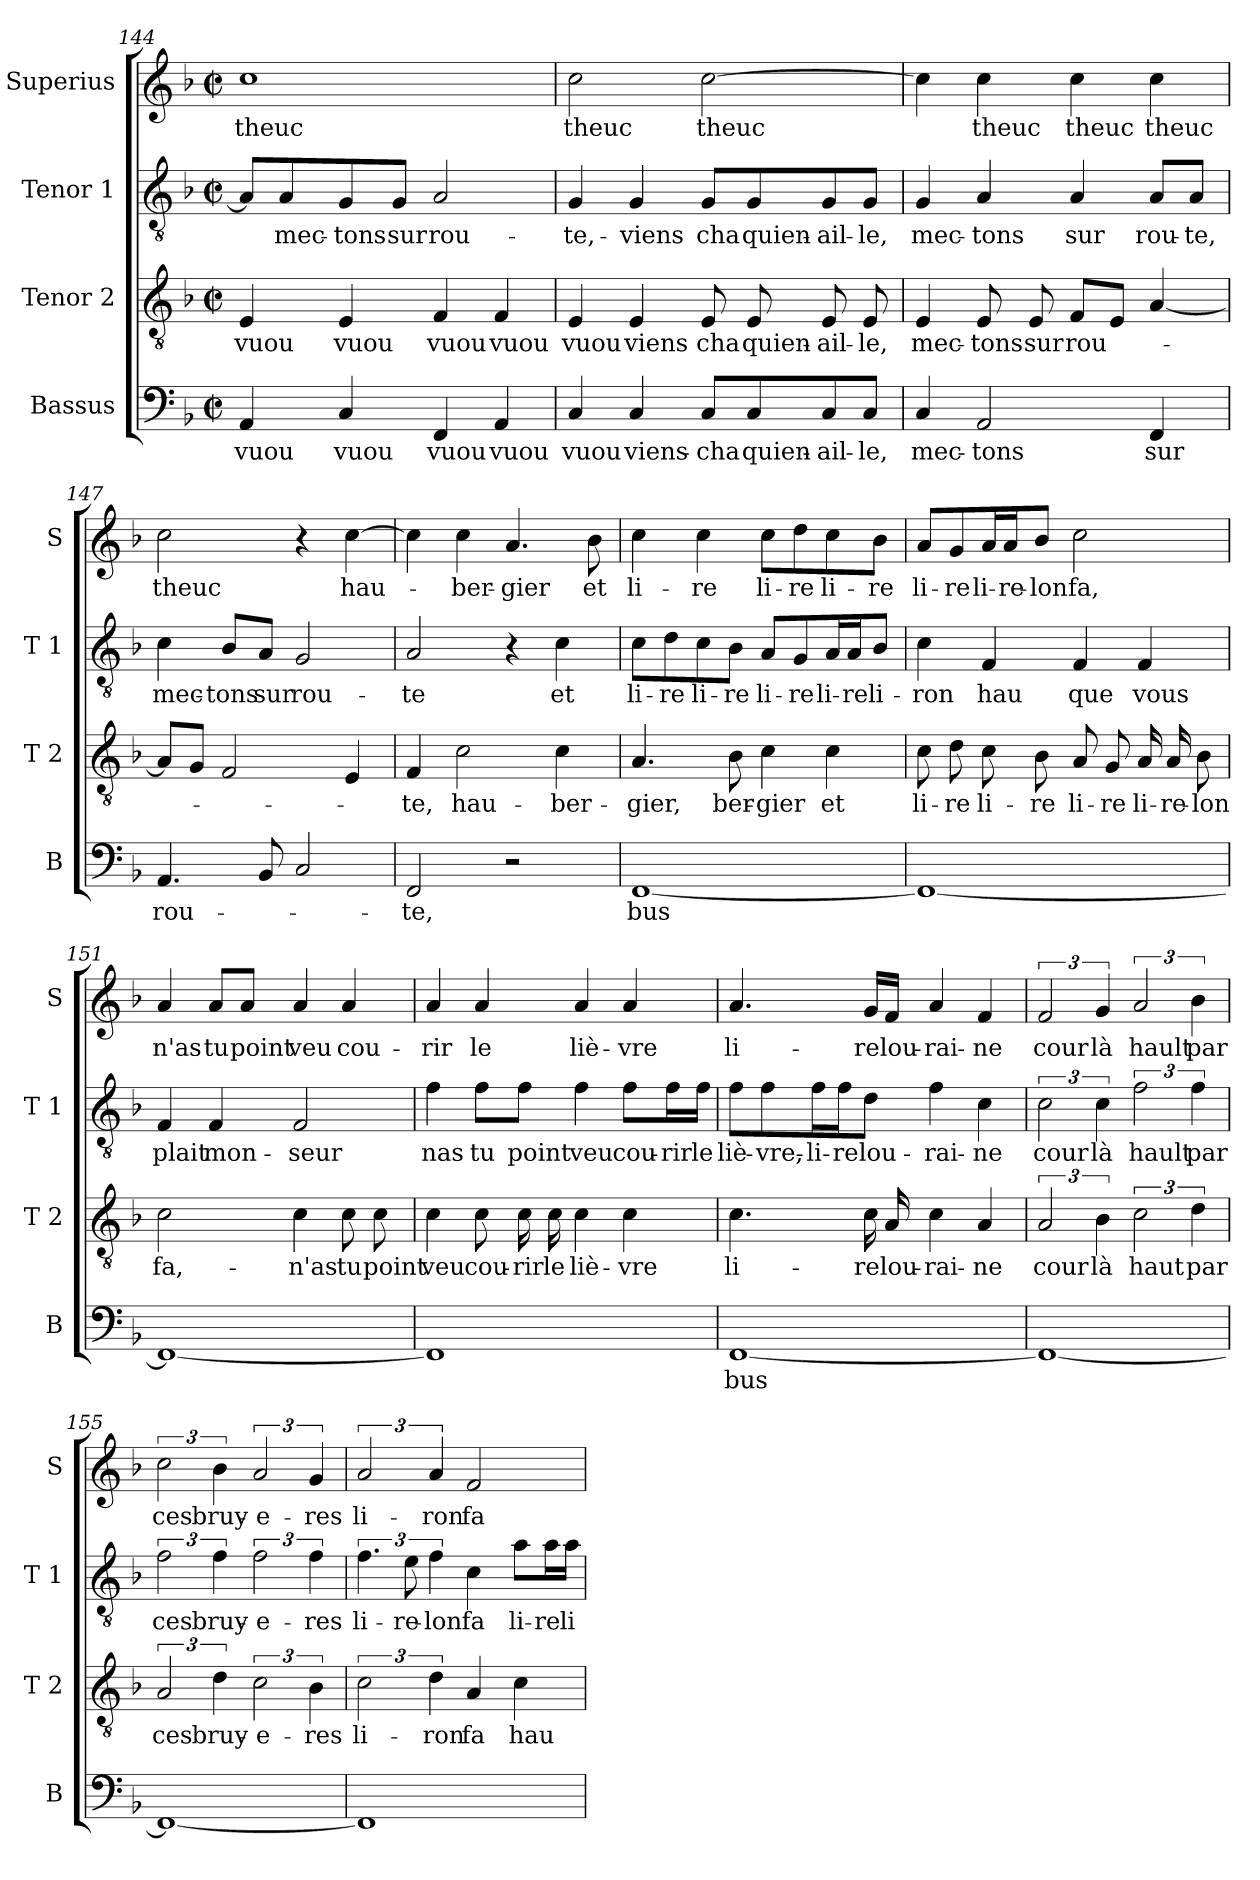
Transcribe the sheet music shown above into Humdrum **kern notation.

**kern	**text	**kern	**text	**kern	**text	**kern	**text
*part4	*part4	*part3	*part3	*part2	*part2	*part1	*part1
*staff4	*staff4	*staff3	*staff3	*staff2	*staff2	*staff1	*staff1
*I"Bassus	*	*I"Tenor 2	*	*I"Tenor 1	*	*I"Superius	*
*I'B	*	*I'T 2	*	*I'T 1	*	*I'S	*
*clefF4	*	*clefGv2	*	*clefGv2	*	*clefG2	*
*k[b-]	*	*k[b-]	*	*k[b-]	*	*k[b-]	*
*F:	*	*F:	*	*F:	*	*F:	*
*M2/2	*	*M2/2	*	*M2/2	*	*M2/2	*
*met(c|)	*	*met(c|)	*	*met(c|)	*	*met(c|)	*
=144	=144	=144	=144	=144	=144	=144	=144
!	!LO:LY:b	!	!LO:LY:b	!	!	!	!LO:LY:b
4AA/	vuou	4E/	vuou	8A/L]	.	1cc	theuc
!	!	!	!	!	!LO:LY:b	!	!
.	.	.	.	8A/	mec-	.	.
!	!LO:LY:b	!	!LO:LY:b	!	!LO:LY:b	!	!
4C/	vuou	4E/	vuou	8G/	-tons	.	.
!	!	!	!	!	!LO:LY:b	!	!
.	.	.	.	8G/J	sur	.	.
!	!LO:LY:b	!	!LO:LY:b	!	!LO:LY:b	!	!
4FF/	vuou	4F/	vuou	2A/	rou-	.	.
!	!LO:LY:b	!	!LO:LY:b	!	!	!	!
4AA/	vuou	4F/	vuou	.	.	.	.
!!LO:LB:g=z
=145	=145	=145	=145	=145	=145	=145	=145
!	!LO:LY:b	!	!LO:LY:b	!	!LO:LY:b	!	!LO:LY:b
4C/	vuou	4E/	vuou	4G/	-te,-	2cc\	theuc
!	!LO:LY:b	!	!LO:LY:b	!	!LO:LY:b	!	!
4C/	viens-	4E/	viens	4G/	-viens	.	.
!	!LO:LY:b	!	!LO:LY:b	!	!LO:LY:b	!	!LO:LY:b
8C/L	-cha	8E/	cha	8G/L	cha	[2cc\	theuc
!	!LO:LY:b	!	!LO:LY:b	!	!LO:LY:b	!	!
8C/	quien-	8E/	quien-	8G/	quien-	.	.
!	!LO:LY:b	!	!LO:LY:b	!	!LO:LY:b	!	!
8C/	-ail-	8E/	-ail-	8G/	-ail-	.	.
!	!LO:LY:b	!	!LO:LY:b	!	!LO:LY:b	!	!
8C/J	-le,	8E/	-le,	8G/J	-le,	.	.
=146	=146	=146	=146	=146	=146	=146	=146
!	!LO:LY:b	!	!LO:LY:b	!	!LO:LY:b	!	!
4C/	mec-	4E/	mec-	4G/	mec-	4cc\]	.
!	!LO:LY:b	!	!LO:LY:b	!	!LO:LY:b	!	!LO:LY:b
2AA/	-tons	8E/	-tons	4A/	-tons	4cc\	theuc
!	!	!	!LO:LY:b	!	!	!	!
.	.	8E/	sur	.	.	.	.
!	!	!	!LO:LY:b	!	!LO:LY:b	!	!LO:LY:b
.	.	8F/L	rou-	4A/	sur	4cc\	theuc
.	.	8E/J	.	.	.	.	.
!	!LO:LY:b	!	!	!	!LO:LY:b	!	!LO:LY:b
4FF/	sur	[4A/	.	8A/L	rou-	4cc\	theuc
!	!	!	!	!	!LO:LY:b	!	!
.	.	.	.	8A/J	-te,	.	.
=147	=147	=147	=147	=147	=147	=147	=147
!	!LO:LY:b	!	!	!	!LO:LY:b	!	!LO:LY:b
4.AA/	rou-	8A/L]	.	4c\	mec-	2cc\	theuc
.	.	8G/J	.	.	.	.	.
!	!	!	!	!	!LO:LY:b	!	!
.	.	2F/	.	8B-/L	-tons	.	.
!	!	!	!	!	!LO:LY:b	!	!
8BB-/	.	.	.	8A/J	sur	.	.
!	!	!	!	!	!LO:LY:b	!	!
2C/	.	.	.	2G/	rou-	4r	.
!	!	!	!	!	!	!	!LO:LY:b
.	.	4E/	.	.	.	[4cc\	hau-
=148	=148	=148	=148	=148	=148	=148	=148
!	!LO:LY:b	!	!LO:LY:b	!	!LO:LY:b	!	!
2FF/	-te,	4F/	-te,	2A/	-te	4cc\]	.
!	!	!	!LO:LY:b	!	!	!	!LO:LY:b
.	.	2c\	hau-	.	.	4cc\	-ber-
!	!	!	!	!	!	!	!LO:LY:b
2r	.	.	.	4r	.	4.a/	-gier
!	!	!	!LO:LY:b	!	!LO:LY:b	!	!
.	.	4c\	-ber-	4c\	et	.	.
!	!	!	!	!	!	!	!LO:LY:b
.	.	.	.	.	.	8b-\	et
!!LO:LB:g=z
=149	=149	=149	=149	=149	=149	=149	=149
!	!LO:LY:b	!	!LO:LY:b	!	!LO:LY:b	!	!LO:LY:b
[1FF	bus	4.A/	-gier,	8c\L	li-	4cc\	li-
!	!	!	!	!	!LO:LY:b	!	!
.	.	.	.	8d\	-re	.	.
!	!	!	!	!	!LO:LY:b	!	!LO:LY:b
.	.	.	.	8c\	li-	4cc\	-re
!	!	!	!LO:LY:b	!	!LO:LY:b	!	!
.	.	8B-\	ber-	8B-\J	-re	.	.
!	!	!	!LO:LY:b	!	!LO:LY:b	!	!LO:LY:b
.	.	4c\	-gier	8A/L	li-	8cc\L	li-
!	!	!	!	!	!LO:LY:b	!	!LO:LY:b
.	.	.	.	8G/	-re	8dd\	-re
!	!	!	!LO:LY:b	!	!LO:LY:b	!	!LO:LY:b
.	.	4c\	et	16A/L	li-	8cc\	li-
!	!	!	!	!	!LO:LY:b	!	!
.	.	.	.	16A/J	-re	.	.
!	!	!	!	!	!LO:LY:b	!	!LO:LY:b
.	.	.	.	8B-/J	li-	8b-\J	-re
=150	=150	=150	=150	=150	=150	=150	=150
!	!	!	!LO:LY:b	!	!LO:LY:b	!	!LO:LY:b
1FF_	.	8c\	li-	4c\	-ron	8a/L	li-
!	!	!	!LO:LY:b	!	!	!	!LO:LY:b
.	.	8d\	-re	.	.	8g/	-re
!	!	!	!LO:LY:b	!	!LO:LY:b	!	!LO:LY:b
.	.	8c\	li-	4F/	hau	16a/L	li-
!	!	!	!	!	!	!	!LO:LY:b
.	.	.	.	.	.	16a/J	-re-
!	!	!	!LO:LY:b	!	!	!	!LO:LY:b
.	.	8B-\	-re	.	.	8b-/J	-lon
!	!	!	!LO:LY:b	!	!LO:LY:b	!	!LO:LY:b
.	.	8A/	li-	4F/	que	2cc\	fa,
!	!	!	!LO:LY:b	!	!	!	!
.	.	8G/	-re	.	.	.	.
!	!	!	!LO:LY:b	!	!LO:LY:b	!	!
.	.	16A/	li-	4F/	vous	.	.
!	!	!	!LO:LY:b	!	!	!	!
.	.	16A/	-re-	.	.	.	.
!	!	!	!LO:LY:b	!	!	!	!
.	.	8B-\	-lon	.	.	.	.
=151	=151	=151	=151	=151	=151	=151	=151
!	!	!	!LO:LY:b	!	!LO:LY:b	!	!LO:LY:b
1FF_	.	2c\	fa,-	4F/	plait	4a/	n'as
!	!	!	!	!	!LO:LY:b	!	!LO:LY:b
.	.	.	.	4F/	mon-	8a/L	tu
!	!	!	!	!	!	!	!LO:LY:b
.	.	.	.	.	.	8a/J	point
!	!	!	!LO:LY:b	!	!LO:LY:b	!	!LO:LY:b
.	.	4c\	-n'as	2F/	-seur	4a/	veu
!	!	!	!LO:LY:b	!	!	!	!LO:LY:b
.	.	8c\	tu	.	.	4a/	cou-
!	!	!	!LO:LY:b	!	!	!	!
.	.	8c\	point	.	.	.	.
!!LO:LB:g=z
=152	=152	=152	=152	=152	=152	=152	=152
!	!	!	!LO:LY:b	!	!LO:LY:b	!	!LO:LY:b
1FF]	.	4c\	veu	4f\	nas	4a/	-rir
!	!	!	!LO:LY:b	!	!LO:LY:b	!	!LO:LY:b
.	.	8c\	cou-	8f\L	tu	4a/	le
!	!	!	!LO:LY:b	!	!LO:LY:b	!	!
.	.	16c\	-rir	8f\J	point	.	.
!	!	!	!LO:LY:b	!	!	!	!
.	.	16c\	le	.	.	.	.
!	!	!	!LO:LY:b	!	!LO:LY:b	!	!LO:LY:b
.	.	4c\	liè-	4f\	veu	4a/	liè-
!	!	!	!LO:LY:b	!	!LO:LY:b	!	!LO:LY:b
.	.	4c\	-vre	8f\L	cou-	4a/	-vre
!	!	!	!	!	!LO:LY:b	!	!
.	.	.	.	16f\L	-rir	.	.
!	!	!	!	!	!LO:LY:b	!	!
.	.	.	.	16f\JJ	le	.	.
=153	=153	=153	=153	=153	=153	=153	=153
!	!LO:LY:b	!	!LO:LY:b	!	!LO:LY:b	!	!LO:LY:b
[1FF	bus	4.c\	li-	8f\L	liè-	4.a/	li-
!	!	!	!	!	!LO:LY:b	!	!
.	.	.	.	8f\	-vre,-	.	.
!	!	!	!	!	!LO:LY:b	!	!
.	.	.	.	16f\L	-li-	.	.
!	!	!	!	!	!LO:LY:b	!	!
.	.	.	.	16f\J	-re	.	.
!	!	!	!LO:LY:b	!	!LO:LY:b	!	!LO:LY:b
.	.	16c\	-re	8d\J	lou-	16g/LL	-re
!	!	!	!LO:LY:b	!	!	!	!LO:LY:b
.	.	16A/	lou-	.	.	16f/JJ	lou-
!	!	!	!LO:LY:b	!	!LO:LY:b	!	!LO:LY:b
.	.	4c\	-rai-	4f\	-rai-	4a/	-rai-
!	!	!	!LO:LY:b	!	!LO:LY:b	!	!LO:LY:b
.	.	4A/	-ne	4c\	-ne	4f/	-ne
=154	=154	=154	=154	=154	=154	=154	=154
!	!	!	!LO:LY:b	!	!LO:LY:b	!	!LO:LY:b
1FF_	.	3A/	cour	3c\	cour	3f/	cour
!	!	!	!LO:LY:b	!	!LO:LY:b	!	!LO:LY:b
.	.	6B-\	là	6c\	là	6g/	là
!	!	!	!LO:LY:b	!	!LO:LY:b	!	!LO:LY:b
.	.	3c\	haut	3f\	hault	3a/	hault
!	!	!	!LO:LY:b	!	!LO:LY:b	!	!LO:LY:b
.	.	6d\	par	6f\	par	6b-\	par
=155	=155	=155	=155	=155	=155	=155	=155
!	!	!	!LO:LY:b	!	!LO:LY:b	!	!LO:LY:b
1FF_	.	3A/	ces	3f\	ces	3cc\	ces
!	!	!	!LO:LY:b	!	!LO:LY:b	!	!LO:LY:b
.	.	6d\	bruy-	6f\	bruy-	6b-\	bruy-
!	!	!	!LO:LY:b	!	!LO:LY:b	!	!LO:LY:b
.	.	3c\	-e-	3f\	-e-	3a/	-e-
!	!	!	!LO:LY:b	!	!LO:LY:b	!	!LO:LY:b
.	.	6B-\	-res	6f\	-res	6g/	-res
!!LO:PB:g=z
=156	=156	=156	=156	=156	=156	=156	=156
!	!	!	!LO:LY:b	!	!LO:LY:b	!	!LO:LY:b
1FF]	.	3c\	li-	6.f\	li-	3a/	li-
!	!	!	!	!	!LO:LY:b	!	!
.	.	.	.	12e\	-re-	.	.
!	!	!	!LO:LY:b	!	!LO:LY:b	!	!LO:LY:b
.	.	6d\	-ron	6f\	-lon	6a/	-ron
!	!	!	!LO:LY:b	!	!LO:LY:b	!	!LO:LY:b
.	.	4A/	fa	4c\	fa	2f/	fa
!	!	!	!LO:LY:b	!	!LO:LY:b	!	!
.	.	4c\	hau	8a\L	li-	.	.
!	!	!	!	!	!LO:LY:b	!	!
.	.	.	.	16a\L	-re	.	.
!	!	!	!	!	!LO:LY:b	!	!
.	.	.	.	16a\JJ	li-	.	.
=	=	=	=	=	=	=	=
*-	*-	*-	*-	*-	*-	*-	*-
